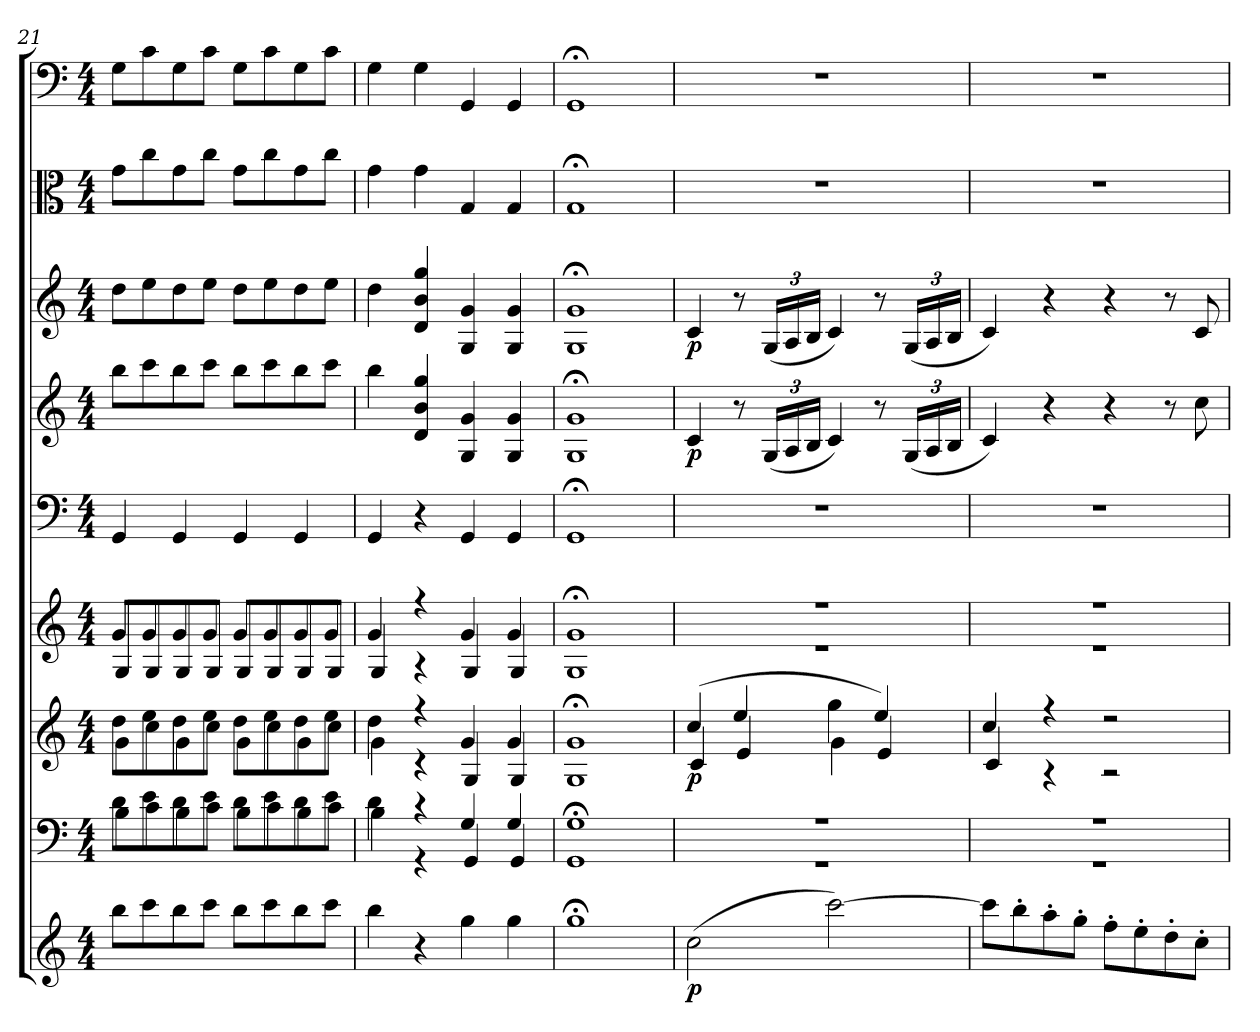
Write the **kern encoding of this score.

**kern	**dynam	**kern	**kern	**dynam	**kern	**kern	**kern	**dynam	**kern	**dynam	**kern	**kern
*part9	*part9	*part8	*part7	*part7	*part6	*part5	*part4	*part4	*part3	*part3	*part2	*part1
*staff9	*staff9	*staff8	*staff7	*staff7	*staff6	*staff5	*staff4	*staff4	*staff3	*staff3	*staff2	*staff1
*clefG2	*	*clefF4	*clefG2	*	*clefG2	*clefF4	*clefG2	*	*clefG2	*	*clefC3	*clefF4
*k[]	*	*k[]	*k[]	*	*k[]	*k[]	*k[]	*	*k[]	*	*k[]	*k[]
*C:	*	*C:	*C:	*	*C:	*C:	*C:	*	*C:	*	*C:	*C:
*M4/4	*	*M4/4	*M4/4	*	*M4/4	*M4/4	*M4/4	*	*M4/4	*	*M4/4	*M4/4
=21	=21	=21	=21	=21	=21	=21	=21	=21	=21	=21	=21	=21
*	*	*^	*^	*	*^	*	*	*	*	*	*	*
8bb\L	.	8d\L	8B\L	8dd\L	8g\L	.	8g/L	8G/L	4GG/	8bb\L	.	8dd\L	.	8g\L	8G\L
8ccc\	.	8e\	8c\	8ee\	8cc\	.	8g/	8G/	.	8ccc\	.	8ee\	.	8cc\	8c\
8bb\	.	8d\	8B\	8dd\	8g\	.	8g/	8G/	4GG/	8bb\	.	8dd\	.	8g\	8G\
8ccc\J	.	8e\J	8c\J	8ee\J	8cc\J	.	8g/J	8G/J	.	8ccc\J	.	8ee\J	.	8cc\J	8c\J
8bb\L	.	8d\L	8B\L	8dd\L	8g\L	.	8g/L	8G/L	4GG/	8bb\L	.	8dd\L	.	8g\L	8G\L
8ccc\	.	8e\	8c\	8ee\	8cc\	.	8g/	8G/	.	8ccc\	.	8ee\	.	8cc\	8c\
8bb\	.	8d\	8B\	8dd\	8g\	.	8g/	8G/	4GG/	8bb\	.	8dd\	.	8g\	8G\
8ccc\J	.	8e\J	8c\J	8ee\J	8cc\J	.	8g/J	8G/J	.	8ccc\J	.	8ee\J	.	8cc\J	8c\J
=22	=22	=22	=22	=22	=22	=22	=22	=22	=22	=22	=22	=22	=22	=22	=22
4bb\	.	4d\	4B\	4dd\	4g\	.	4g/	4G/	4GG/	4bb\	.	4dd\	.	4g\	4G\
4r	.	4r	4r	4r	4r	.	4r	4r	4r	4d/ 4b/ 4gg/	.	4d/ 4b/ 4gg/	.	4g\	4G\
4gg\	.	4G/	4GG/	4g/	4G/	.	4g/	4G/	4GG/	4G/ 4g/	.	4G/ 4g/	.	4G/	4GG/
4gg\	.	4G/	4GG/	4g/	4G/	.	4g/	4G/	4GG/	4G/ 4g/	.	4G/ 4g/	.	4G/	4GG/
=23	=23	=23	=23	=23	=23	=23	=23	=23	=23	=23	=23	=23	=23	=23	=23
1gg;<\	.	1G;<\	1GG/	1g;</	1G/	.	1g;</	1G/	1GG;</	1G;</ 1g;</	.	1G;</ 1g;</	.	1G;</	1GG;</
=24	=24	=24	=24	=24	=24	=24	=24	=24	=24	=24	=24	=24	=24	=24	=24
(2cc\	p	1r	1r	(4cc/	4c/	p	1r	1r	1r	4c/	p	4c/	p	1r	1r
.	.	.	.	4ee/	4e/	.	.	.	.	8r	.	8r	.	.	.
.	.	.	.	.	.	.	.	.	.	(24G/LL	.	(24G/LL	.	.	.
.	.	.	.	.	.	.	.	.	.	24A/	.	24A/	.	.	.
.	.	.	.	.	.	.	.	.	.	24B/JJ	.	24B/JJ	.	.	.
[2ccc\)	.	.	.	4gg\	4g\	.	.	.	.	4c/)	.	4c/)	.	.	.
.	.	.	.	4ee/)	4e/	.	.	.	.	8r	.	8r	.	.	.
.	.	.	.	.	.	.	.	.	.	(24G/LL	.	(24G/LL	.	.	.
.	.	.	.	.	.	.	.	.	.	24A/	.	24A/	.	.	.
.	.	.	.	.	.	.	.	.	.	24B/JJ	.	24B/JJ	.	.	.
=25	=25	=25	=25	=25	=25	=25	=25	=25	=25	=25	=25	=25	=25	=25	=25
8ccc\L]	.	1r	1r	4cc/	4c/	.	1r	1r	1r	4c/)	.	4c/)	.	1r	1r
8bb'\	.	.	.	.	.	.	.	.	.	.	.	.	.	.	.
8aa'\	.	.	.	4r	4r	.	.	.	.	4r	.	4r	.	.	.
8gg'\J	.	.	.	.	.	.	.	.	.	.	.	.	.	.	.
8ff'\L	.	.	.	2r	2r	.	.	.	.	4r	.	4r	.	.	.
8ee'\	.	.	.	.	.	.	.	.	.	.	.	.	.	.	.
8dd'\	.	.	.	.	.	.	.	.	.	8r	.	8r	.	.	.
8cc'\J	.	.	.	.	.	.	.	.	.	8cc\	.	8c/	.	.	.
*	*	*v	*v	*	*	*	*v	*v	*	*	*	*	*	*	*
*	*	*	*v	*v	*	*	*	*	*	*	*	*	*
=	=	=	=	=	=	=	=	=	=	=	=	=
*-	*-	*-	*-	*-	*-	*-	*-	*-	*-	*-	*-	*-
